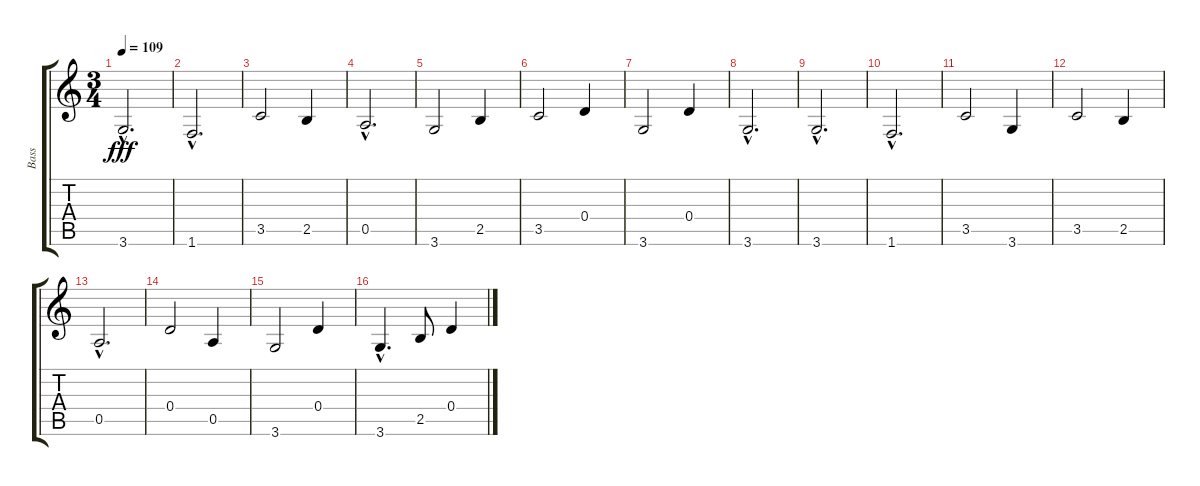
\track ("Bass" "Bass") {instrument acousticbass}
\staff {score tabs}
\tuning (E4 B3 G3 D3 A2 E2) {hide}
\ts (3 4)
\tempo 109
\clef g2
\ks c
3.6{hac}.2{d dy fff} |
1.6{hac}.2{d} |
3.5.2 2.5.4 |
0.5{hac}.2{d} |
3.6.2 2.5.4 |
3.5.2 0.4.4 |
3.6.2 0.4.4 |
3.6{hac}.2{d} |
3.6{hac}.2{d} |
1.6{hac}.2{d} |
3.5.2 3.6.4 |
3.5.2 2.5.4 |
0.5{hac}.2{d} |
0.4.2 0.5.4 |
3.6.2 0.4.4 |
3.6{hac}.4{d} 2.5.8 0.4.4
